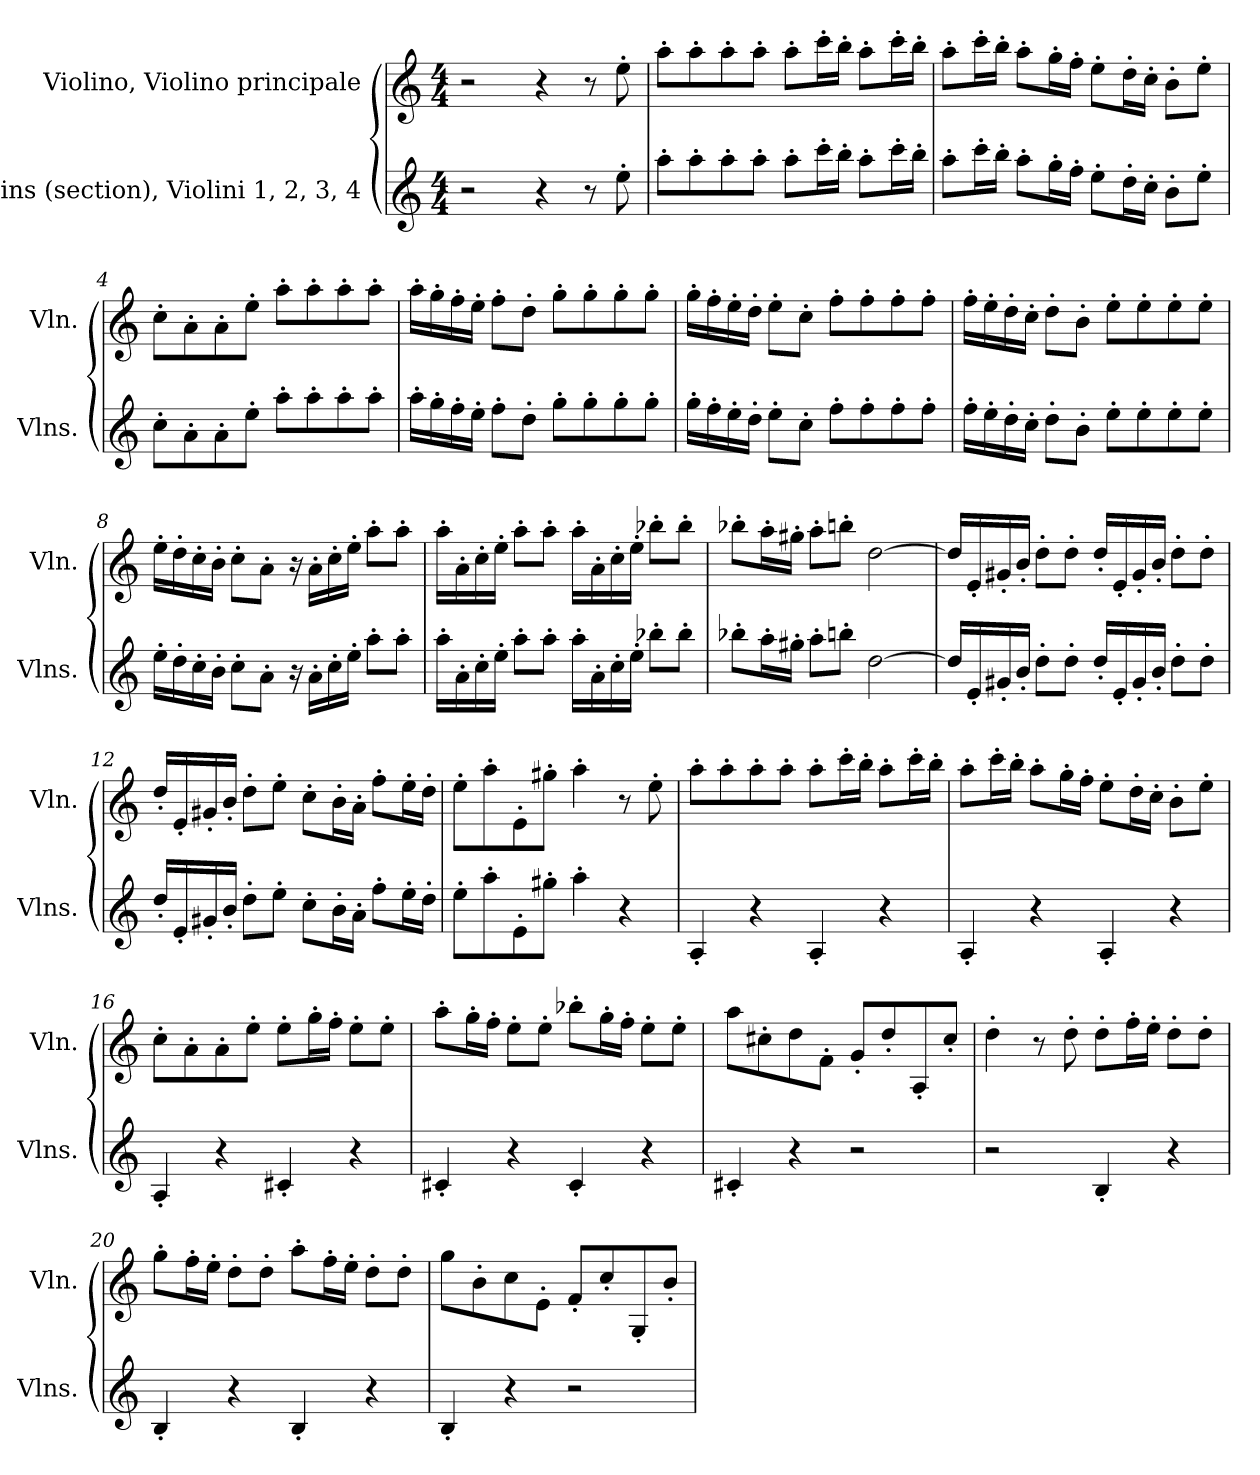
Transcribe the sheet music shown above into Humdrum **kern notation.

**kern	**kern
*part2	*part1
*staff2	*staff1
*I"Violins (section), Violini 1, 2, 3, 4	*I"Violino, Violino principale
*I'Vlns.	*I'Vln.
*clefG2	*clefG2
*k[]	*k[]
*M4/4	*M4/4
*MM100	*MM100
=1	=1
2r	2r
4r	4r
8r	8r
8ee'\	8ee'\
=2	=2
8aa'\L	8aa'\L
8aa'\	8aa'\
8aa'\	8aa'\
8aa'\J	8aa'\J
8aa'\L	8aa'\L
16ccc'\L	16ccc'\L
16bb'\JJ	16bb'\JJ
8aa'\L	8aa'\L
16ccc'\L	16ccc'\L
16bb'\JJ	16bb'\JJ
!!LO:LB:g=z
=3	=3
8aa'\L	8aa'\L
16ccc'\L	16ccc'\L
16bb'\JJ	16bb'\JJ
8aa'\L	8aa'\L
16gg'\L	16gg'\L
16ff'\JJ	16ff'\JJ
8ee'\L	8ee'\L
16dd'\L	16dd'\L
16cc'\JJ	16cc'\JJ
8b'\L	8b'\L
8ee'\J	8ee'\J
=4	=4
8cc'\L	8cc'\L
8a'\	8a'\
8a'\	8a'\
8ee'\J	8ee'\J
8aa'\L	8aa'\L
8aa'\	8aa'\
8aa'\	8aa'\
8aa'\J	8aa'\J
=5	=5
16aa'\LL	16aa'\LL
16gg'\	16gg'\
16ff'\	16ff'\
16ee'\JJ	16ee'\JJ
8ff'\L	8ff'\L
8dd'\J	8dd'\J
8gg'\L	8gg'\L
8gg'\	8gg'\
8gg'\	8gg'\
8gg'\J	8gg'\J
!!LO:LB:g=z
=6	=6
16gg'\LL	16gg'\LL
16ff'\	16ff'\
16ee'\	16ee'\
16dd'\JJ	16dd'\JJ
8ee'\L	8ee'\L
8cc'\J	8cc'\J
8ff'\L	8ff'\L
8ff'\	8ff'\
8ff'\	8ff'\
8ff'\J	8ff'\J
=7	=7
16ff'\LL	16ff'\LL
16ee'\	16ee'\
16dd'\	16dd'\
16cc'\JJ	16cc'\JJ
8dd'\L	8dd'\L
8b'\J	8b'\J
8ee'\L	8ee'\L
8ee'\	8ee'\
8ee'\	8ee'\
8ee'\J	8ee'\J
=8	=8
16ee'\LL	16ee'\LL
16dd'\	16dd'\
16cc'\	16cc'\
16b'\JJ	16b'\JJ
8cc'\L	8cc'\L
8a'\J	8a'\J
16r	16r
16a'\LL	16a'\LL
16cc'\	16cc'\
16ee'\JJ	16ee'\JJ
8aa'\L	8aa'\L
8aa'\J	8aa'\J
!!LO:LB:g=z
=9	=9
16aa'\LL	16aa'\LL
16a'\	16a'\
16cc'\	16cc'\
16ee'\JJ	16ee'\JJ
8aa'\L	8aa'\L
8aa'\J	8aa'\J
16aa'\LL	16aa'\LL
16a'\	16a'\
16cc'\	16cc'\
16ee'\JJ	16ee'\JJ
8bb-X'\L	8bb-X'\L
8bb-'\J	8bb-'\J
=10	=10
8bb-X'\L	8bb-X'\L
16aa'\L	16aa'\L
16gg#X'\JJ	16gg#X'\JJ
8aa'\L	8aa'\L
8bbn'\J	8bbn'\J
[2dd\	[2dd\
=11	=11
16dd/LL]	16dd/LL]
16e'/	16e'/
16g#X'/	16g#X'/
16b'/JJ	16b'/JJ
8dd'\L	8dd'\L
8dd'\J	8dd'\J
16dd'/LL	16dd'/LL
16e'/	16e'/
16g#'/	16g#'/
16b'/JJ	16b'/JJ
8dd'\L	8dd'\L
8dd'\J	8dd'\J
!!LO:LB:g=z
=12	=12
16dd'/LL	16dd'/LL
16e'/	16e'/
16g#X'/	16g#X'/
16b'/JJ	16b'/JJ
8dd'\L	8dd'\L
8ee'\J	8ee'\J
8cc'\L	8cc'\L
16b'\L	16b'\L
16a'\JJ	16a'\JJ
8ff'\L	8ff'\L
16ee'\L	16ee'\L
16dd'\JJ	16dd'\JJ
=13	=13
8ee'\L	8ee'\L
8aa'\	8aa'\
8e'\	8e'\
8gg#X'\J	8gg#X'\J
4aa'\	4aa'\
4r	8r
.	8ee'\
=14	=14
4A'/	8aa'\L
.	8aa'\
4r	8aa'\
.	8aa'\J
4A'/	8aa'\L
.	16ccc'\L
.	16bb'\JJ
4r	8aa'\L
.	16ccc'\L
.	16bb'\JJ
!!LO:LB:g=z
=15	=15
4A'/	8aa'\L
.	16ccc'\L
.	16bb'\JJ
4r	8aa'\L
.	16gg'\L
.	16ff'\JJ
4A'/	8ee'\L
.	16dd'\L
.	16cc'\JJ
4r	8b'\L
.	8ee'\J
=16	=16
4A'/	8cc'\L
.	8a'\
4r	8a'\
.	8ee'\J
4c#X'/	8ee'\L
.	16gg'\L
.	16ff'\JJ
4r	8ee'\L
.	8ee'\J
=17	=17
4c#X'/	8aa'\L
.	16gg'\L
.	16ff'\JJ
4r	8ee'\L
.	8ee'\J
4c#'/	8bb-X'\L
.	16gg'\L
.	16ff'\JJ
4r	8ee'\L
.	8ee'\J
!!LO:LB:g=z
=18	=18
4c#X'/	8aa\L
.	8cc#X'\
4r	8dd\
.	8f'\J
2r	8g'/L
.	8dd'/
.	8A'/
.	8cc#'/J
=19	=19
2r	4dd'\
.	8r
.	8dd'\
4B'/	8dd'\L
.	16ff'\L
.	16ee'\JJ
4r	8dd'\L
.	8dd'\J
=20	=20
4B'/	8gg'\L
.	16ff'\L
.	16ee'\JJ
4r	8dd'\L
.	8dd'\J
4B'/	8aa'\L
.	16ff'\L
.	16ee'\JJ
4r	8dd'\L
.	8dd'\J
=21	=21
4B'/	8gg\L
.	8b'\
4r	8cc\
.	8e'\J
2r	8f'/L
.	8cc'/
.	8G'/
.	8b'/J
=	=
*-	*-
